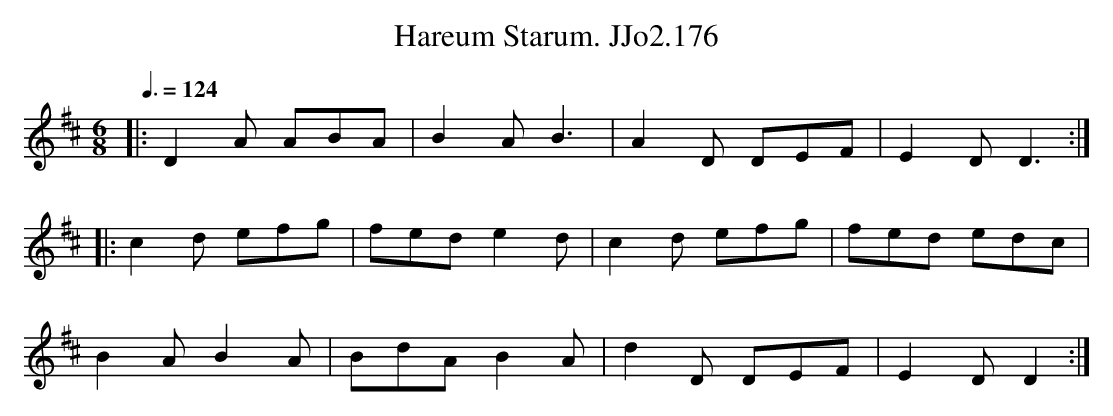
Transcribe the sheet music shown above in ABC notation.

X:1
T:Hareum Starum. JJo2.176
M:6/8
L:1/8
Q:3/8=124
K:D
|:D2A ABA|B2AB3|A2D DEF|E2DD3:|
|:c2d efg|fede2d|c2d efg|fed edc|
B2AB2A|BdAB2A|d2D DEF|E2DD2:|
